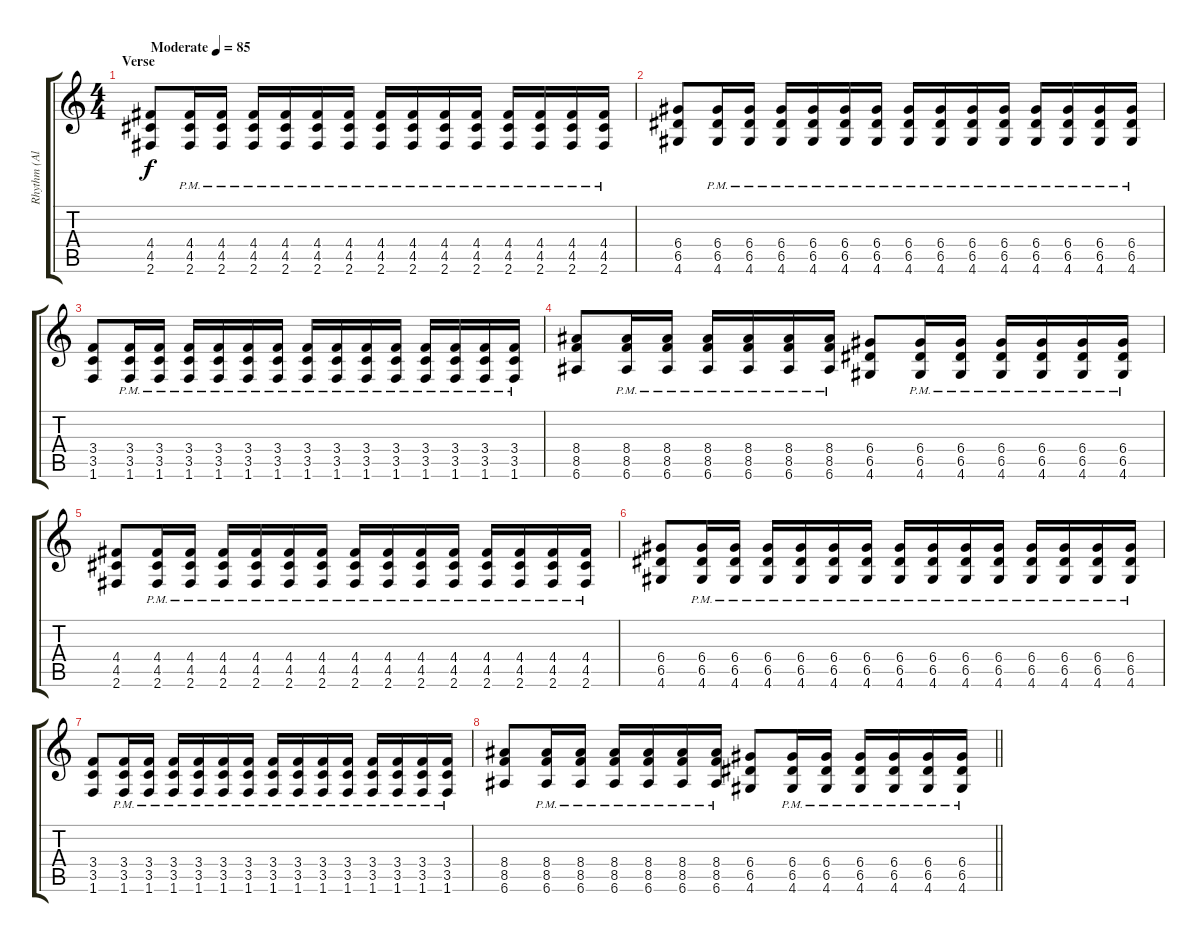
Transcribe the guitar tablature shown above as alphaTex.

\track ("Rhythm (Alex)" "Rhythm (Al") {instrument overdrivenguitar}
\staff {score tabs}
\tuning (E4 B3 G3 D3 A2 E2) {hide}
\ts (4 4)
\section ("" "Verse")
\tempo (85 "Moderate")
\clef g2
\ks c
(4.4 4.5 2.6).8{dy f instrument overdrivenguitar} (4.4{pm} 4.5{pm} 2.6{pm}).16 (4.4{pm} 4.5{pm} 2.6{pm}).16 (4.4{pm} 4.5{pm} 2.6{pm}).16 (4.4{pm} 4.5{pm} 2.6{pm}).16 (4.4{pm} 4.5{pm} 2.6{pm}).16 (4.4{pm} 4.5{pm} 2.6{pm}).16 (4.4{pm} 4.5{pm} 2.6{pm}).16 (4.4{pm} 4.5{pm} 2.6{pm}).16 (4.4{pm} 4.5{pm} 2.6{pm}).16 (4.4{pm} 4.5{pm} 2.6{pm}).16 (4.4{pm} 4.5{pm} 2.6{pm}).16 (4.4{pm} 4.5{pm} 2.6{pm}).16 (4.4{pm} 4.5{pm} 2.6{pm}).16 (4.4{pm} 4.5{pm} 2.6{pm}).16 |
(6.4 6.5 4.6).8 (6.4{pm} 6.5{pm} 4.6{pm}).16 (6.4{pm} 6.5{pm} 4.6{pm}).16 (6.4{pm} 6.5{pm} 4.6{pm}).16 (6.4{pm} 6.5{pm} 4.6{pm}).16 (6.4{pm} 6.5{pm} 4.6{pm}).16 (6.4{pm} 6.5{pm} 4.6{pm}).16 (6.4{pm} 6.5{pm} 4.6{pm}).16 (6.4{pm} 6.5{pm} 4.6{pm}).16 (6.4{pm} 6.5{pm} 4.6{pm}).16 (6.4{pm} 6.5{pm} 4.6{pm}).16 (6.4{pm} 6.5{pm} 4.6{pm}).16 (6.4{pm} 6.5{pm} 4.6{pm}).16 (6.4{pm} 6.5{pm} 4.6{pm}).16 (6.4{pm} 6.5{pm} 4.6{pm}).16 |
(3.4 3.5 1.6).8 (3.4{pm} 3.5{pm} 1.6{pm}).16 (3.4{pm} 3.5{pm} 1.6{pm}).16 (3.4{pm} 3.5{pm} 1.6{pm}).16 (3.4{pm} 3.5{pm} 1.6{pm}).16 (3.4{pm} 3.5{pm} 1.6{pm}).16 (3.4{pm} 3.5{pm} 1.6{pm}).16 (3.4{pm} 3.5{pm} 1.6{pm}).16 (3.4{pm} 3.5{pm} 1.6{pm}).16 (3.4{pm} 3.5{pm} 1.6{pm}).16 (3.4{pm} 3.5{pm} 1.6{pm}).16 (3.4{pm} 3.5{pm} 1.6{pm}).16 (3.4{pm} 3.5{pm} 1.6{pm}).16 (3.4{pm} 3.5{pm} 1.6{pm}).16 (3.4{pm} 3.5{pm} 1.6{pm}).16 |
(8.4 8.5 6.6).8 (8.4{pm} 8.5{pm} 6.6{pm}).16 (8.4{pm} 8.5{pm} 6.6{pm}).16 (8.4{pm} 8.5{pm} 6.6{pm}).16 (8.4{pm} 8.5{pm} 6.6{pm}).16 (8.4{pm} 8.5{pm} 6.6{pm}).16 (8.4{pm} 8.5{pm} 6.6{pm}).16 (6.4 6.5 4.6).8 (6.4{pm} 6.5{pm} 4.6{pm}).16 (6.4{pm} 6.5{pm} 4.6{pm}).16 (6.4{pm} 6.5{pm} 4.6{pm}).16 (6.4{pm} 6.5{pm} 4.6{pm}).16 (6.4{pm} 6.5{pm} 4.6{pm}).16 (6.4{pm} 6.5{pm} 4.6{pm}).16 |
(4.4 4.5 2.6).8 (4.4{pm} 4.5{pm} 2.6{pm}).16 (4.4{pm} 4.5{pm} 2.6{pm}).16 (4.4{pm} 4.5{pm} 2.6{pm}).16 (4.4{pm} 4.5{pm} 2.6{pm}).16 (4.4{pm} 4.5{pm} 2.6{pm}).16 (4.4{pm} 4.5{pm} 2.6{pm}).16 (4.4{pm} 4.5{pm} 2.6{pm}).16 (4.4{pm} 4.5{pm} 2.6{pm}).16 (4.4{pm} 4.5{pm} 2.6{pm}).16 (4.4{pm} 4.5{pm} 2.6{pm}).16 (4.4{pm} 4.5{pm} 2.6{pm}).16 (4.4{pm} 4.5{pm} 2.6{pm}).16 (4.4{pm} 4.5{pm} 2.6{pm}).16 (4.4{pm} 4.5{pm} 2.6{pm}).16 |
(6.4 6.5 4.6).8 (6.4{pm} 6.5{pm} 4.6{pm}).16 (6.4{pm} 6.5{pm} 4.6{pm}).16 (6.4{pm} 6.5{pm} 4.6{pm}).16 (6.4{pm} 6.5{pm} 4.6{pm}).16 (6.4{pm} 6.5{pm} 4.6{pm}).16 (6.4{pm} 6.5{pm} 4.6{pm}).16 (6.4{pm} 6.5{pm} 4.6{pm}).16 (6.4{pm} 6.5{pm} 4.6{pm}).16 (6.4{pm} 6.5{pm} 4.6{pm}).16 (6.4{pm} 6.5{pm} 4.6{pm}).16 (6.4{pm} 6.5{pm} 4.6{pm}).16 (6.4{pm} 6.5{pm} 4.6{pm}).16 (6.4{pm} 6.5{pm} 4.6{pm}).16 (6.4{pm} 6.5{pm} 4.6{pm}).16 |
(3.4 3.5 1.6).8 (3.4{pm} 3.5{pm} 1.6{pm}).16 (3.4{pm} 3.5{pm} 1.6{pm}).16 (3.4{pm} 3.5{pm} 1.6{pm}).16 (3.4{pm} 3.5{pm} 1.6{pm}).16 (3.4{pm} 3.5{pm} 1.6{pm}).16 (3.4{pm} 3.5{pm} 1.6{pm}).16 (3.4{pm} 3.5{pm} 1.6{pm}).16 (3.4{pm} 3.5{pm} 1.6{pm}).16 (3.4{pm} 3.5{pm} 1.6{pm}).16 (3.4{pm} 3.5{pm} 1.6{pm}).16 (3.4{pm} 3.5{pm} 1.6{pm}).16 (3.4{pm} 3.5{pm} 1.6{pm}).16 (3.4{pm} 3.5{pm} 1.6{pm}).16 (3.4{pm} 3.5{pm} 1.6{pm}).16 |
\barLineRight lightlight
(8.4 8.5 6.6).8 (8.4{pm} 8.5{pm} 6.6{pm}).16 (8.4{pm} 8.5{pm} 6.6{pm}).16 (8.4{pm} 8.5{pm} 6.6{pm}).16 (8.4{pm} 8.5{pm} 6.6{pm}).16 (8.4{pm} 8.5{pm} 6.6{pm}).16 (8.4{pm} 8.5{pm} 6.6{pm}).16 (6.4 6.5 4.6).8 (6.4{pm} 6.5{pm} 4.6{pm}).16 (6.4{pm} 6.5{pm} 4.6{pm}).16 (6.4{pm} 6.5{pm} 4.6{pm}).16 (6.4{pm} 6.5{pm} 4.6{pm}).16 (6.4{pm} 6.5{pm} 4.6{pm}).16 (6.4{pm} 6.5{pm} 4.6{pm}).16
